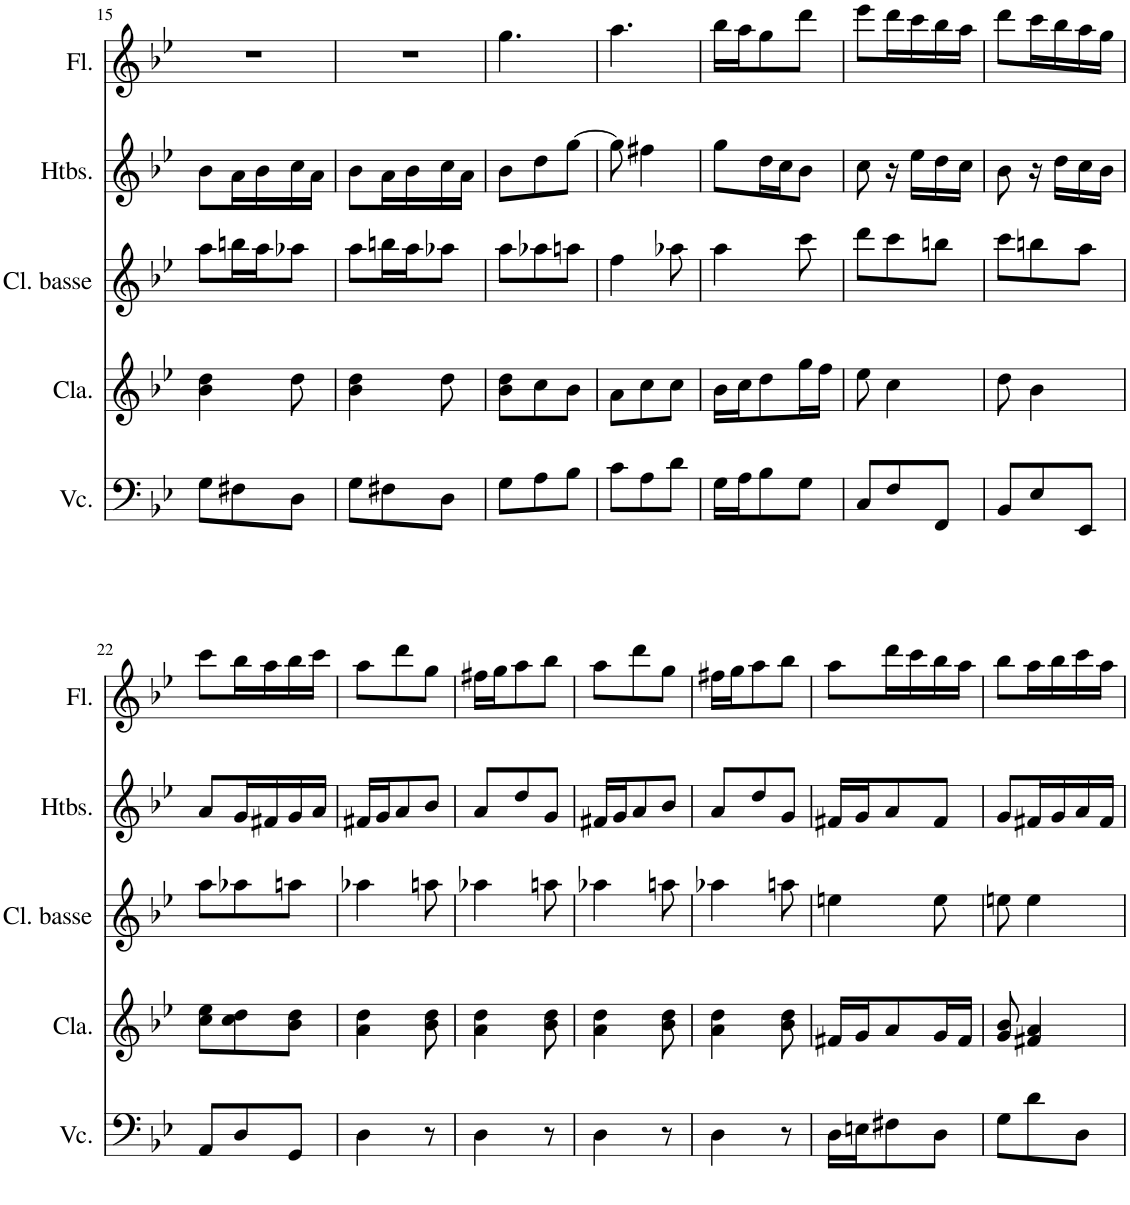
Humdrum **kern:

**kern	**kern	**kern	**kern	**kern
*part5	*part4	*part3	*part2	*part1
*staff5	*staff4	*staff3	*staff2	*staff1
*I"Violoncelle	*I"Clavecin	*I"Clarinette Basse, Clarinet	*I"Hautbois, Oboe	*I"Flûte, Flute
*I'Vc.	*I'Cla.	*I'Cl. basse	*I'Htbs.	*I'Fl.
!!LO:PB:g=z
*clefF4	*clefG2	*clefG2	*clefG2	*clefG2
*	*	*Trd8c14	*	*
*k[b-e-]	*k[b-e-]	*k[b-e-]	*k[b-e-]	*k[b-e-]
*M3/8	*M3/8	*M3/8	*M3/8	*M3/8
=15	=15	=15	=15	=15
8G\L	4b-\ 4dd\	8aa\L	8b-\L	4.r
8F#X\	.	16bbn\L	16a\L	.
.	.	16aa\J	16b-\	.
8D\J	8dd\	8aa-X\J	16cc\	.
.	.	.	16a\JJ	.
=16	=16	=16	=16	=16
8G\L	4b-\ 4dd\	8aa\L	8b-\L	4.r
8F#X\	.	16bbn\L	16a\L	.
.	.	16aa\J	16b-\	.
8D\J	8dd\	8aa-X\J	16cc\	.
.	.	.	16a\JJ	.
=17	=17	=17	=17	=17
8G\L	8b-\ 8dd\L	8aa\L	8b-\L	4.gg\
8A\	8cc\	8aa-X\	8dd\	.
8B-\J	8b-\J	8aan\J	[8gg\J	.
=18	=18	=18	=18	=18
8c\L	8a\L	4ff\	8gg\]	4.aa\
8A\	8cc\	.	4ff#X\	.
8d\J	8cc\J	8aa-X\	.	.
=19	=19	=19	=19	=19
16G\LL	16b-\LL	4aa\	8gg\L	16bb-\LL
16A\J	16cc\J	.	.	16aa\J
8B-\	8dd\	.	16dd\L	8gg\
.	.	.	16cc\J	.
8G\J	16gg\L	8ccc\	8b-\J	8ddd\J
.	16ff\JJ	.	.	.
=20	=20	=20	=20	=20
8C/L	8ee-\	8ddd\L	8cc\	8eee-\L
8F/	4cc\	8ccc\	16r	16ddd\L
.	.	.	16ee-\LL	16ccc\
8FF/J	.	8bbn\J	16dd\	16bb-\
.	.	.	16cc\JJ	16aa\JJ
=21	=21	=21	=21	=21
8BB-/L	8dd\	8ccc\L	8b-\	8ddd\L
8E-/	4b-\	8bbn\	16r	16ccc\L
.	.	.	16dd\LL	16bb-\
8EE-/J	.	8aa\J	16cc\	16aa\
.	.	.	16b-\JJ	16gg\JJ
!!LO:LB:g=z
=22	=22	=22	=22	=22
8AA/L	8cc\ 8ee-\L	8aa\L	8a/L	8ccc\L
8D/	8cc\ 8dd\	8aa-X\	16g/L	16bb-\L
.	.	.	16f#X/	16aa\
8GG/J	8b-\ 8dd\J	8aan\J	16g/	16bb-\
.	.	.	16a/JJ	16ccc\JJ
=23	=23	=23	=23	=23
4D\	4a\ 4dd\	4aa-X\	16f#X/LL	8aa\L
.	.	.	16g/J	.
.	.	.	8a/	8ddd\
8r	8b-\ 8dd\	8aan\	8b-/J	8gg\J
=24	=24	=24	=24	=24
4D\	4a\ 4dd\	4aa-X\	8a/L	16ff#X\LL
.	.	.	.	16gg\J
.	.	.	8dd/	8aa\
8r	8b-\ 8dd\	8aan\	8g/J	8bb-\J
=25	=25	=25	=25	=25
4D\	4a\ 4dd\	4aa-X\	16f#X/LL	8aa\L
.	.	.	16g/J	.
.	.	.	8a/	8ddd\
8r	8b-\ 8dd\	8aan\	8b-/J	8gg\J
=26	=26	=26	=26	=26
4D\	4a\ 4dd\	4aa-X\	8a/L	16ff#X\LL
.	.	.	.	16gg\J
.	.	.	8dd/	8aa\
8r	8b-\ 8dd\	8aan\	8g/J	8bb-\J
=27	=27	=27	=27	=27
16D\LL	16f#X/LL	4een\	16f#X/LL	8aa\L
16En\J	16g/J	.	16g/J	.
8F#X\	8a/	.	8a/	16ddd\L
.	.	.	.	16ccc\
8D\J	16g/L	8ee\	8f#/J	16bb-\
.	16f#/JJ	.	.	16aa\JJ
=28	=28	=28	=28	=28
8G\L	8g/ 8b-/	8een\	8g/L	8bb-\L
8d\	4f#X/ 4a/	4ee\	16f#X/L	16aa\L
.	.	.	16g/	16bb-\
8D\J	.	.	16a/	16ccc\
.	.	.	16f#/JJ	16aa\JJ
=	=	=	=	=
*-	*-	*-	*-	*-
